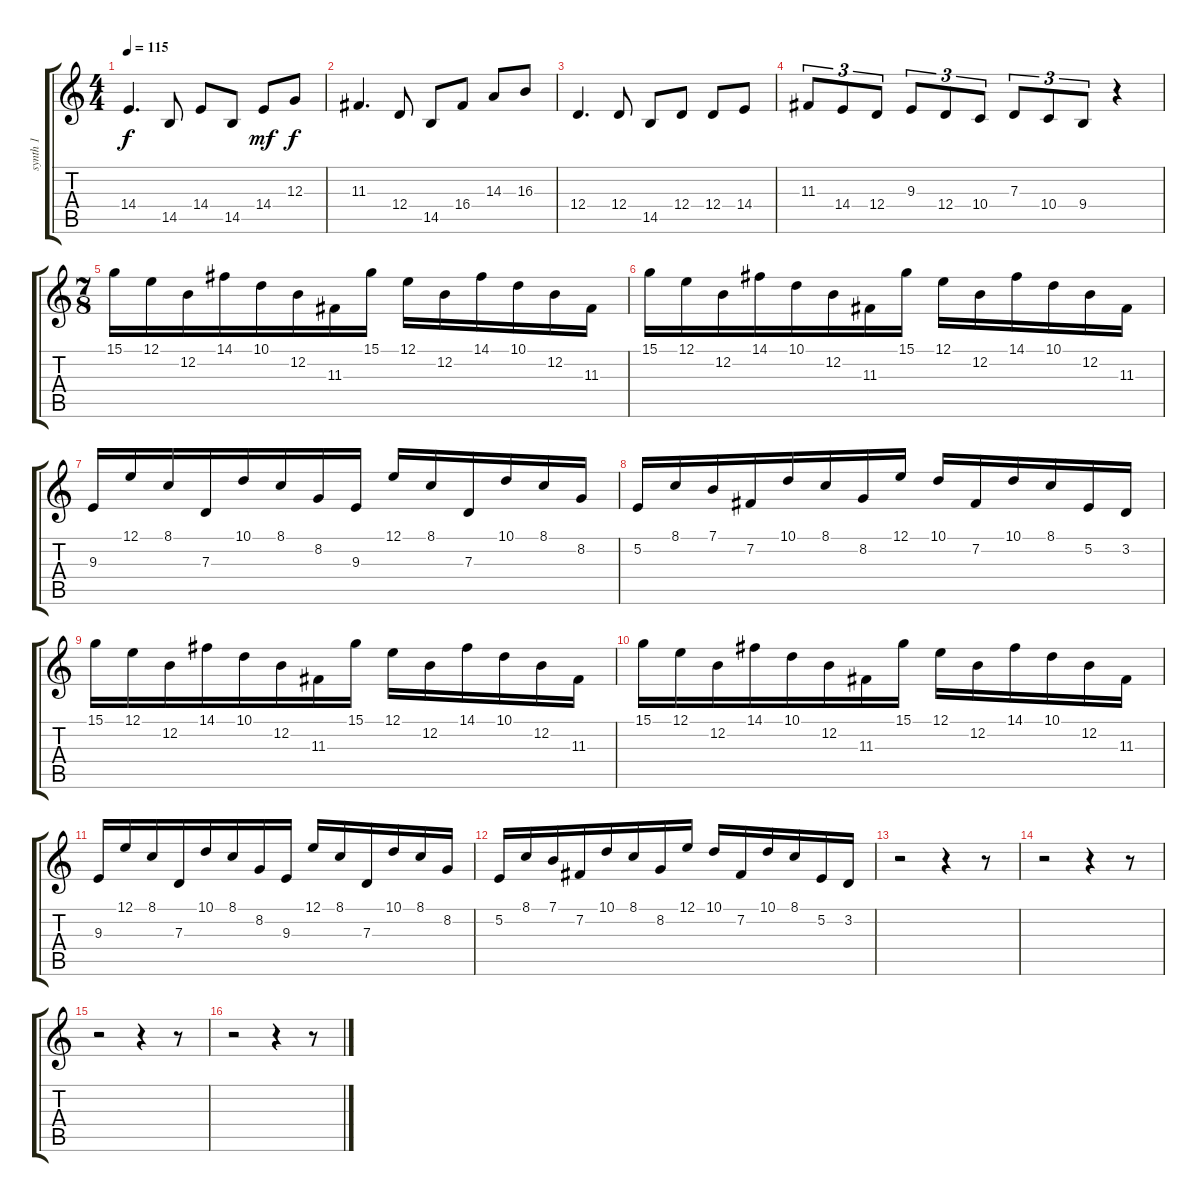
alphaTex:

\track ("synth 1" "synth 1") {instrument pad2warm}
\staff {score tabs}
\tuning (E4 B3 G3 D3 A2 E2) {hide}
\ts (4 4)
\tempo 115
\clef g2
\ks c
14.4.4{d dy f instrument synthstrings2} 14.5.8 14.4.8 14.5.8 14.4.8{dy mf} 12.3.8{dy f} |
11.3.4{d} 12.4.8 14.5.8 16.4.8 14.3.8 16.3.8 |
12.4.4{d} 12.4.8 14.5.8 12.4.8 12.4.8 14.4.8 |
11.3.8{tu (3 2)} 14.4.8{tu (3 2)} 12.4.8{tu (3 2)} 9.3.8{tu (3 2)} 12.4.8{tu (3 2)} 10.4.8{tu (3 2)} 7.3.8{tu (3 2)} 10.4.8{tu (3 2)} 9.4.8{tu (3 2)} r.4 |
\ts (7 8)
15.1.16 12.1.16 12.2.16 14.1.16 10.1.16 12.2.16 11.3.16 15.1.16 12.1.16 12.2.16 14.1.16 10.1.16 12.2.16 11.3.16 |
15.1.16 12.1.16 12.2.16 14.1.16 10.1.16 12.2.16 11.3.16 15.1.16 12.1.16 12.2.16 14.1.16 10.1.16 12.2.16 11.3.16 |
9.3.16 12.1.16 8.1.16 7.3.16 10.1.16 8.1.16 8.2.16 9.3.16 12.1.16 8.1.16 7.3.16 10.1.16 8.1.16 8.2.16 |
5.2.16 8.1.16 7.1.16 7.2.16 10.1.16 8.1.16 8.2.16 12.1.16 10.1.16 7.2.16 10.1.16 8.1.16 5.2.16 3.2.16 |
15.1.16 12.1.16 12.2.16 14.1.16 10.1.16 12.2.16 11.3.16 15.1.16 12.1.16 12.2.16 14.1.16 10.1.16 12.2.16 11.3.16 |
15.1.16 12.1.16 12.2.16 14.1.16 10.1.16 12.2.16 11.3.16 15.1.16 12.1.16 12.2.16 14.1.16 10.1.16 12.2.16 11.3.16 |
9.3.16 12.1.16 8.1.16 7.3.16 10.1.16 8.1.16 8.2.16 9.3.16 12.1.16 8.1.16 7.3.16 10.1.16 8.1.16 8.2.16 |
5.2.16 8.1.16 7.1.16 7.2.16 10.1.16 8.1.16 8.2.16 12.1.16 10.1.16 7.2.16 10.1.16 8.1.16 5.2.16 3.2.16 |
r.2 r.4 r.8 |
r.2 r.4 r.8 |
r.2 r.4 r.8 |
r.2 r.4 r.8
